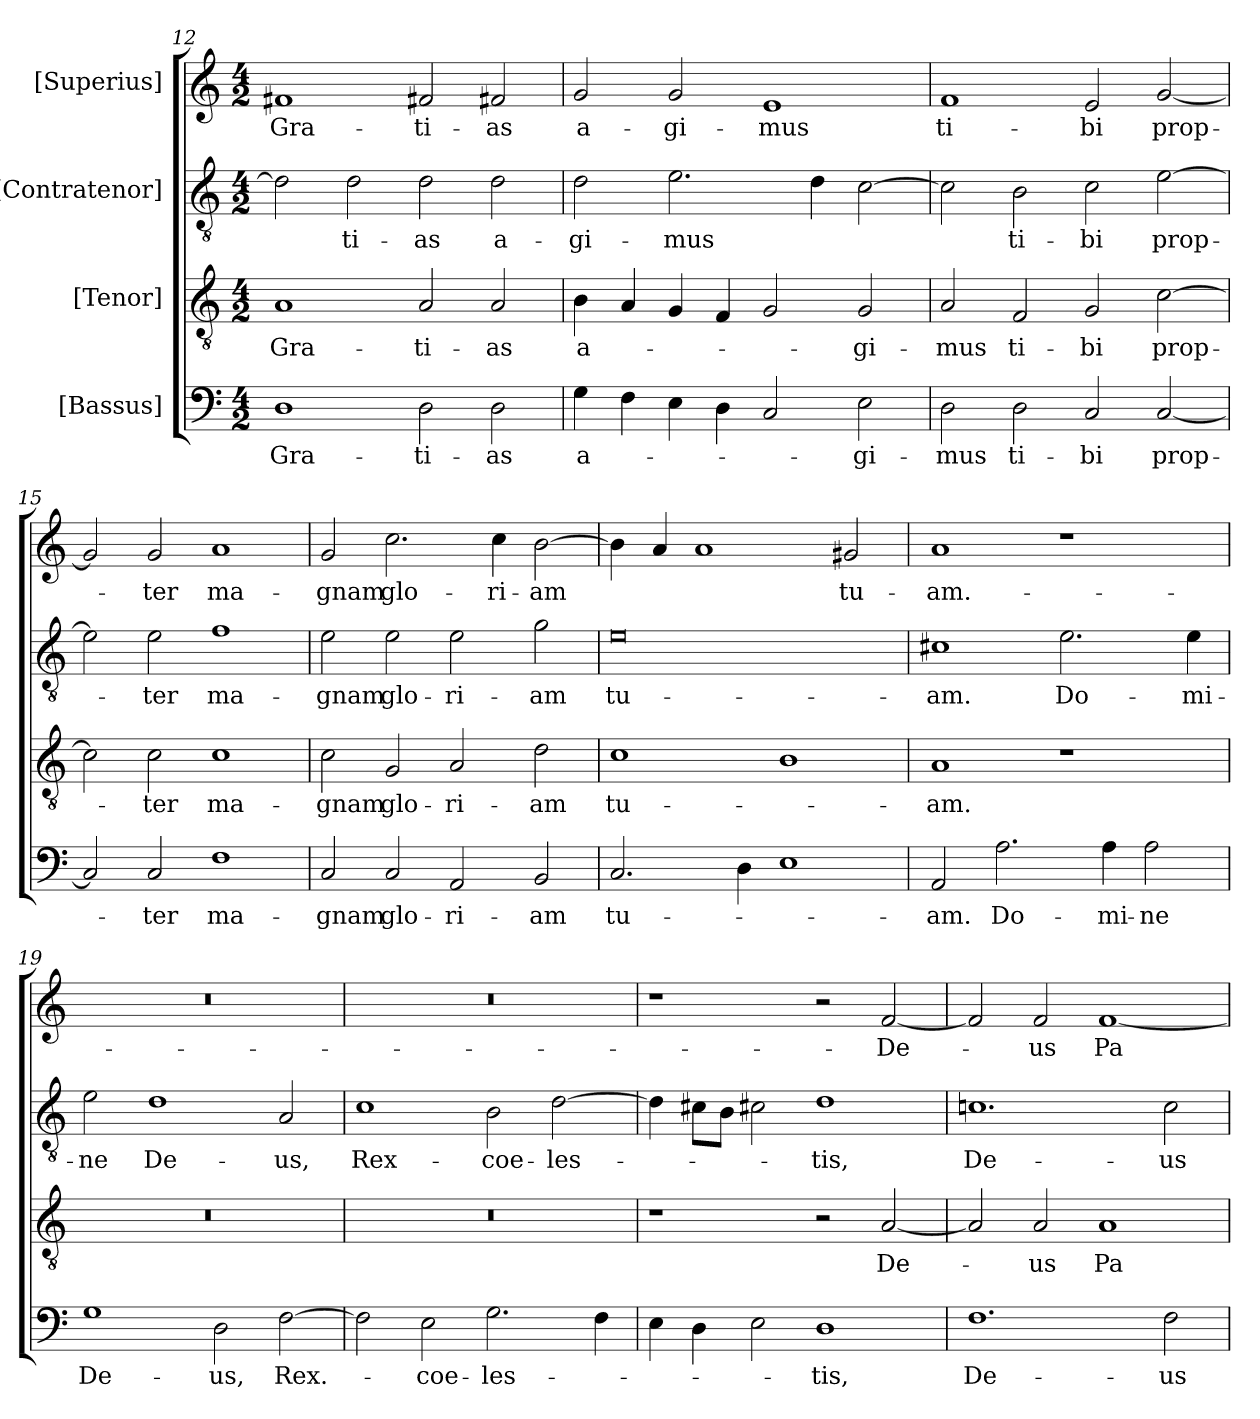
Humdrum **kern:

**kern	**text	**kern	**text	**kern	**text	**kern	**text
*part4	*part4	*part3	*part3	*part2	*part2	*part1	*part1
*staff4	*staff4	*staff3	*staff3	*staff2	*staff2	*staff1	*staff1
*I"[Bassus]	*	*I"[Tenor]	*	*I"[Contratenor]	*	*I"[Superius]	*
*clefF4	*	*clefGv2	*	*clefGv2	*	*clefG2	*
*k[]	*	*k[]	*	*k[]	*	*k[]	*
*M4/2	*	*M4/2	*	*M4/2	*	*M4/2	*
=12	=12	=12	=12	=12	=12	=12	=12
1D\	Gra-	1A/	Gra-	2d\]	.	1f#X/	Gra-
.	.	.	.	2d\	-ti-	.	.
2D\	-ti-	2A/	-ti-	2d\	-as	2f#X/	-ti-
2D\	-as	2A/	-as	2d\	a-	2f#X/	-as
=13	=13	=13	=13	=13	=13	=13	=13
4G\	a-	4B\	a-	2d\	-gi-	2g/	a-
4F\	.	4A/	.	.	.	.	.
4E\	.	4G/	.	2.e\	-mus	2g/	-gi-
4D\	.	4F/	.	.	.	.	.
2C/	.	2G/	.	.	.	1e/	-mus
.	.	.	.	4d\	.	.	.
2E\	-gi-	2G/	-gi-	[2c\	.	.	.
=14	=14	=14	=14	=14	=14	=14	=14
2D\	-mus	2A/	-mus	2c\]	.	1f/	ti-
2D\	ti-	2F/	ti-	2B\	ti-	.	.
2C/	-bi	2G/	-bi	2c\	-bi	2e/	-bi
[2C/	prop-	[2c\	prop-	[2e\	prop-	[2g/	prop-
=15	=15	=15	=15	=15	=15	=15	=15
2C/]	.	2c\]	.	2e\]	.	2g/]	.
2C/	-ter	2c\	-ter	2e\	-ter	2g/	-ter
1F/	ma-	1c/	ma-	1f/	ma-	1a/	ma-
=16	=16	=16	=16	=16	=16	=16	=16
2C/	-gnam	2c\	-gnam	2e\	-gnam	2g/	-gnam
2C/	glo-	2G/	glo-	2e\	glo-	2.cc\	glo-
2AA/	-ri-	2A/	-ri-	2e\	-ri-	.	.
.	.	.	.	.	.	4cc\	-ri-
2BB/	-am	2d\	-am	2g\	-am	[2b\	-am
=17	=17	=17	=17	=17	=17	=17	=17
2.C/	tu-	1c/	tu-	0e\	tu-	4b\]	.
.	.	.	.	.	.	4a/	.
.	.	.	.	.	.	1a/	.
4D\	.	.	.	.	.	.	.
1E/	.	1B\	.	.	.	.	.
.	.	.	.	.	.	2g#X/	tu-
=18	=18	=18	=18	=18	=18	=18	=18
2AA/	-am.	1A/	-am.	1c#X/	-am.	1a/	am.-
2.A\	Do-	.	.	.	.	.	.
.	.	1r	.	2.e\	Do-	1r	.
4A\	-mi-	.	.	.	.	.	.
2A\	-ne	.	.	.	.	.	.
.	.	.	.	4e\	-mi-	.	.
=19	=19	=19	=19	=19	=19	=19	=19
1G/	De-	0r	.	2e\	-ne	0r	.
.	.	.	.	1d/	De-	.	.
2D\	-us,	.	.	.	.	.	.
[2F\	Rex.-	.	.	2A/	-us,	.	.
=20	=20	=20	=20	=20	=20	=20	=20
2F\]	.	0r	.	1c/	Rex-	0r	.
2E\	coe-	.	.	.	.	.	.
2.G\	-les-	.	.	2B\	coe-	.	.
.	.	.	.	[2d\	-les-	.	.
4F\	.	.	.	.	.	.	.
=21	=21	=21	=21	=21	=21	=21	=21
4E\	.	1r	.	4d\]	.	1r	.
4D\	.	.	.	8c#X\L	.	.	.
.	.	.	.	8B\J	.	.	.
2E\	.	.	.	2c#X\	.	.	.
1D\	-tis,	2r	.	1d/	-tis,	2r	.
.	.	[2A/	De-	.	.	[2f/	De-
=22	=22	=22	=22	=22	=22	=22	=22
1.F/	De-	2A/]	.	1.cn/	De-	2f/]	.
.	.	2A/	-us	.	.	2f/	-us
.	.	1A/	Pa-	.	.	[1f/	Pa-
2F\	-us	.	.	2c\	-us	.	.
=	=	=	=	=	=	=	=
*-	*-	*-	*-	*-	*-	*-	*-
